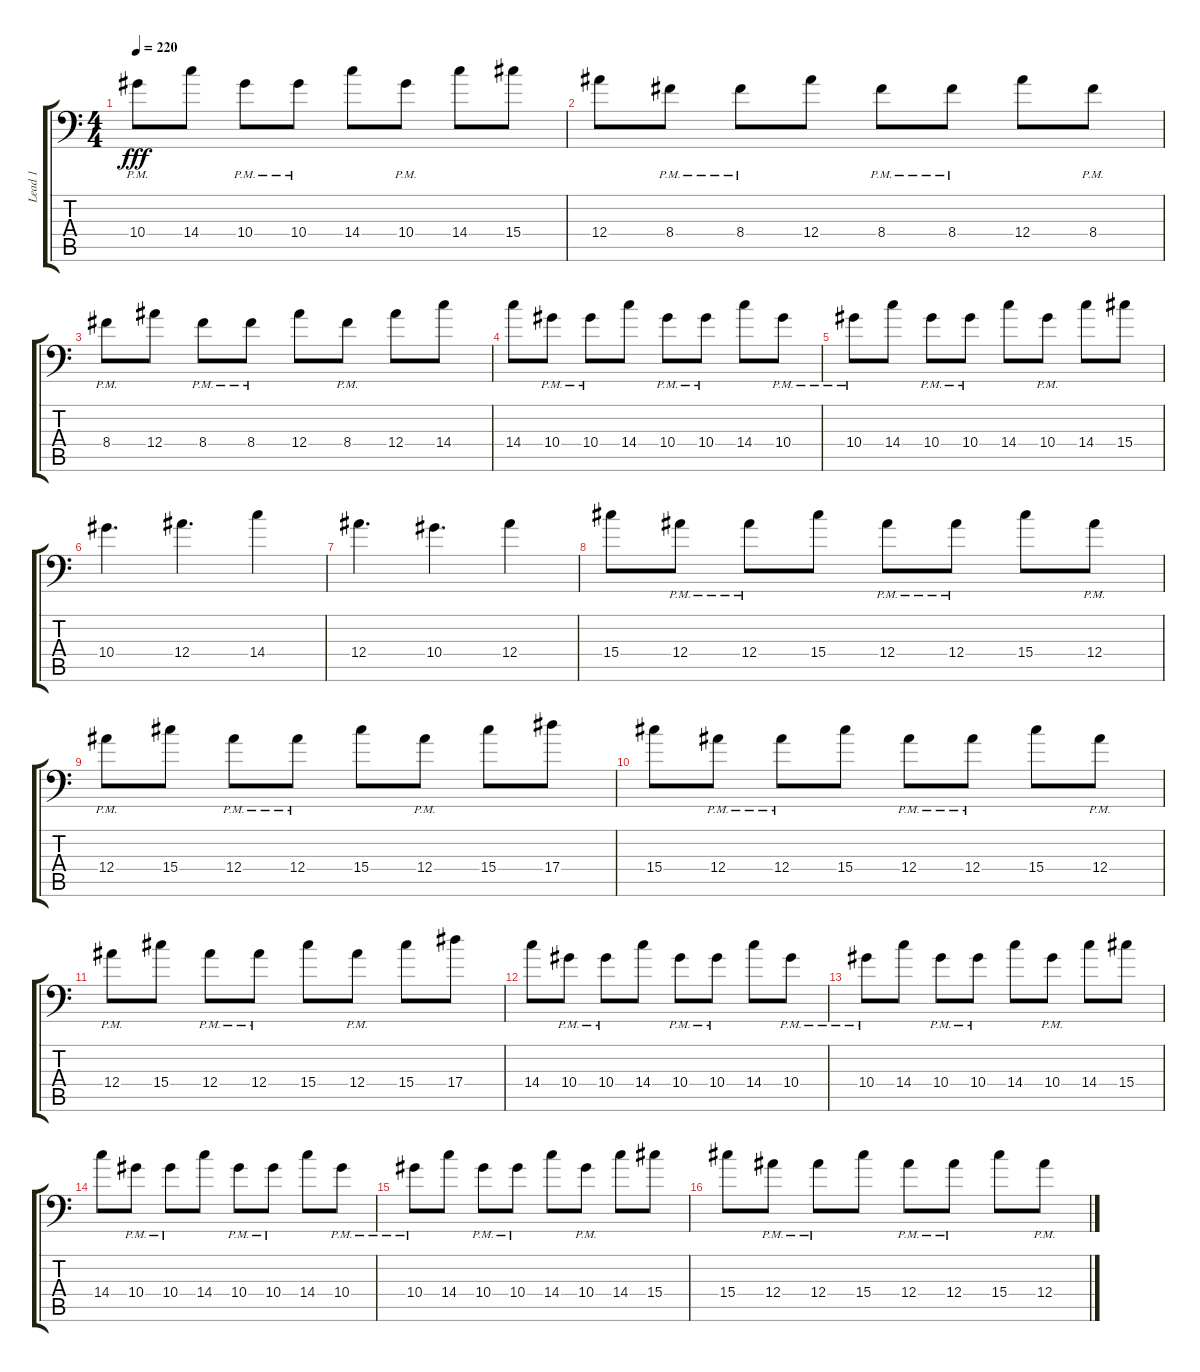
\track ("Lead 1" "Lead 1") {instrument distortionguitar}
\staff {score tabs}
\tuning (C4 G3 Eb3 Bb2 F2 Bb1) {hide}
\ts (4 4)
\tempo 220
\clef f4
\ks c
10.4{pm}.8{dy fff} 14.4.8 10.4{pm}.8 10.4{pm}.8 14.4.8 10.4{pm}.8 14.4.8 15.4.8 |
12.4.8 8.4{pm}.8 8.4{pm}.8 12.4.8 8.4{pm}.8 8.4{pm}.8 12.4.8 8.4{pm}.8 |
8.4{pm}.8 12.4.8 8.4{pm}.8 8.4{pm}.8 12.4.8 8.4{pm}.8 12.4.8 14.4.8 |
14.4.8 10.4{pm}.8 10.4{pm}.8 14.4.8 10.4{pm}.8 10.4{pm}.8 14.4.8 10.4{pm}.8 |
10.4{pm}.8 14.4.8 10.4{pm}.8 10.4{pm}.8 14.4.8 10.4{pm}.8 14.4.8 15.4.8 |
10.4.4{d} 12.4.4{d} 14.4.4 |
12.4.4{d} 10.4.4{d} 12.4.4 |
15.4.8 12.4{pm}.8 12.4{pm}.8 15.4.8 12.4{pm}.8 12.4{pm}.8 15.4.8 12.4{pm}.8 |
12.4{pm}.8 15.4.8 12.4{pm}.8 12.4{pm}.8 15.4.8 12.4{pm}.8 15.4.8 17.4.8 |
15.4.8 12.4{pm}.8 12.4{pm}.8 15.4.8 12.4{pm}.8 12.4{pm}.8 15.4.8 12.4{pm}.8 |
12.4{pm}.8 15.4.8 12.4{pm}.8 12.4{pm}.8 15.4.8 12.4{pm}.8 15.4.8 17.4.8 |
14.4.8 10.4{pm}.8 10.4{pm}.8 14.4.8 10.4{pm}.8 10.4{pm}.8 14.4.8 10.4{pm}.8 |
10.4{pm}.8 14.4.8 10.4{pm}.8 10.4{pm}.8 14.4.8 10.4{pm}.8 14.4.8 15.4.8 |
14.4.8 10.4{pm}.8 10.4{pm}.8 14.4.8 10.4{pm}.8 10.4{pm}.8 14.4.8 10.4{pm}.8 |
10.4{pm}.8 14.4.8 10.4{pm}.8 10.4{pm}.8 14.4.8 10.4{pm}.8 14.4.8 15.4.8 |
15.4.8 12.4{pm}.8 12.4{pm}.8 15.4.8 12.4{pm}.8 12.4{pm}.8 15.4.8 12.4{pm}.8
